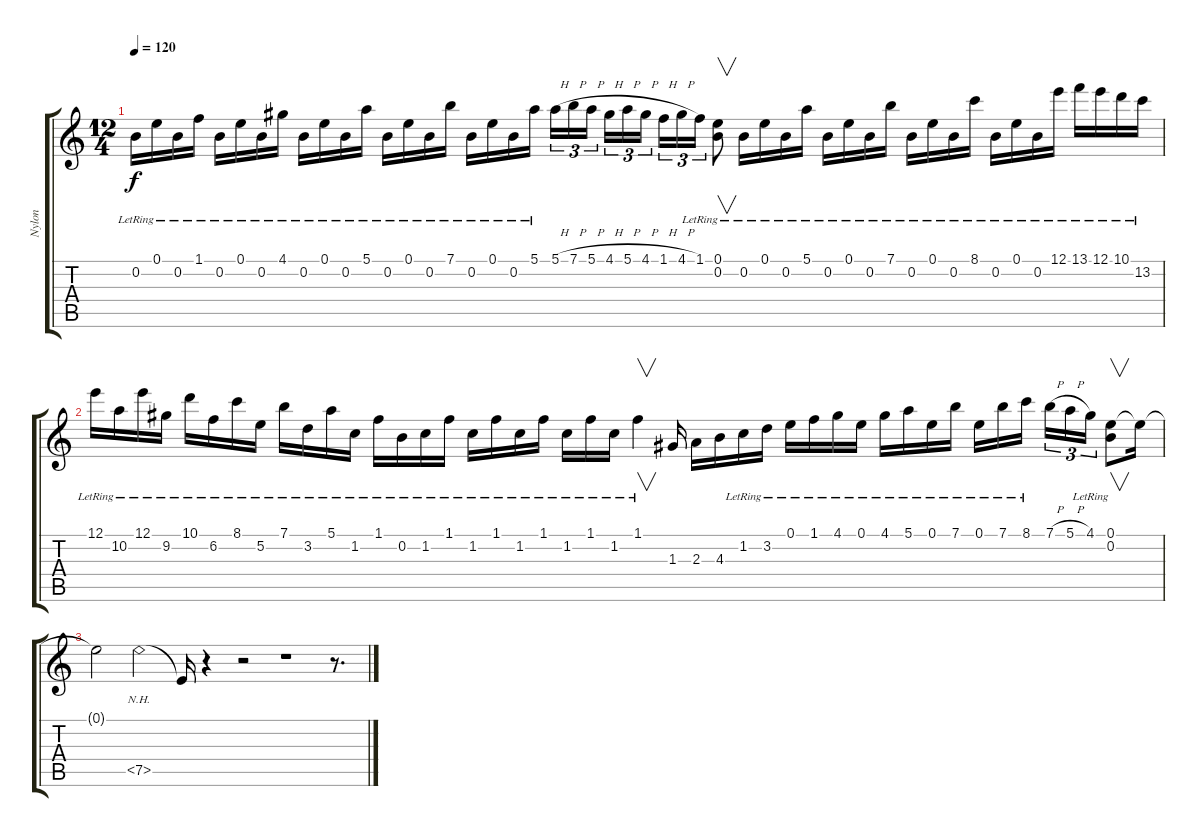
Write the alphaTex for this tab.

\track ("Nylon" "Nylon") {instrument acousticguitarnylon}
\staff {score tabs}
\tuning (E4 B3 G3 D3 A2 E2) {hide}
\ts (12 4)
\tempo 120
\clef g2
\ks c
0.2{lr}.16{dy f instrument acousticguitarnylon} 0.1{lr}.16 0.2{lr}.16 1.1{lr}.16 0.2{lr}.16 0.1{lr}.16 0.2{lr}.16 4.1{lr}.16 0.2{lr}.16 0.1{lr}.16 0.2{lr}.16 5.1{lr}.16 0.2{lr}.16 0.1{lr}.16 0.2{lr}.16 7.1{lr}.16 0.2{lr}.16 0.1{lr}.16 0.2{lr}.16 5.1{lr}.16 5.1{h}.16{tu (3 2)} 7.1{h}.16{tu (3 2)} 5.1{h}.16{tu (3 2)} 4.1{h}.16{tu (3 2)} 5.1{h}.16{tu (3 2)} 4.1{h}.16{tu (3 2)} 1.1{h}.16{tu (3 2)} 4.1{h}.16{tu (3 2)} 1.1{lr}.16{tu (3 2)} (0.1{lr} 0.2{lr}).8{v} 0.2{lr}.16 0.1{lr}.16 0.2{lr}.16 5.1{lr}.16 0.2{lr}.16 0.1{lr}.16 0.2{lr}.16 7.1{lr}.16 0.2{lr}.16 0.1{lr}.16 0.2{lr}.16 8.1{lr}.16 0.2{lr}.16 0.1{lr}.16 0.2{lr}.16 12.1{lr}.16 13.1{lr}.16 12.1{lr}.16 10.1{lr}.16 13.2{lr}.16 |
12.1{lr}.16 10.2{lr}.16 12.1{lr}.16 9.2{lr}.16 10.1{lr}.16 6.2{lr}.16 8.1{lr}.16 5.2{lr}.16 7.1{lr}.16 3.2{lr}.16 5.1{lr}.16 1.2{lr}.16 1.1{lr}.16 0.2{lr}.16 1.2{lr}.16 1.1{lr}.16 1.2{lr}.16 1.1{lr}.16 1.2{lr}.16 1.1{lr}.16 1.2{lr}.16 1.1{lr}.16 1.2{lr}.16 1.1{lr}.4{v} 1.3.16 2.3.16 4.3.16 1.2{lr}.16 3.2{lr}.16 0.1{lr}.16 1.1{lr}.16 4.1{lr}.16 0.1{lr}.16 4.1{lr}.16 5.1{lr}.16 0.1{lr}.16 7.1{lr}.16 0.1{lr}.16 7.1{lr}.16 8.1{lr}.16 7.1{h}.16{tu (3 2)} 5.1{h}.16{tu (3 2)} 4.1{lr}.16{tu (3 2)} (0.1{lr} 0.2{lr}).8{v} 0.1{t}.16 |
0.1{t}.2 7.5{nh}.2 7.5{t}.16 r.4 r.2 r.1 r.8{d}
